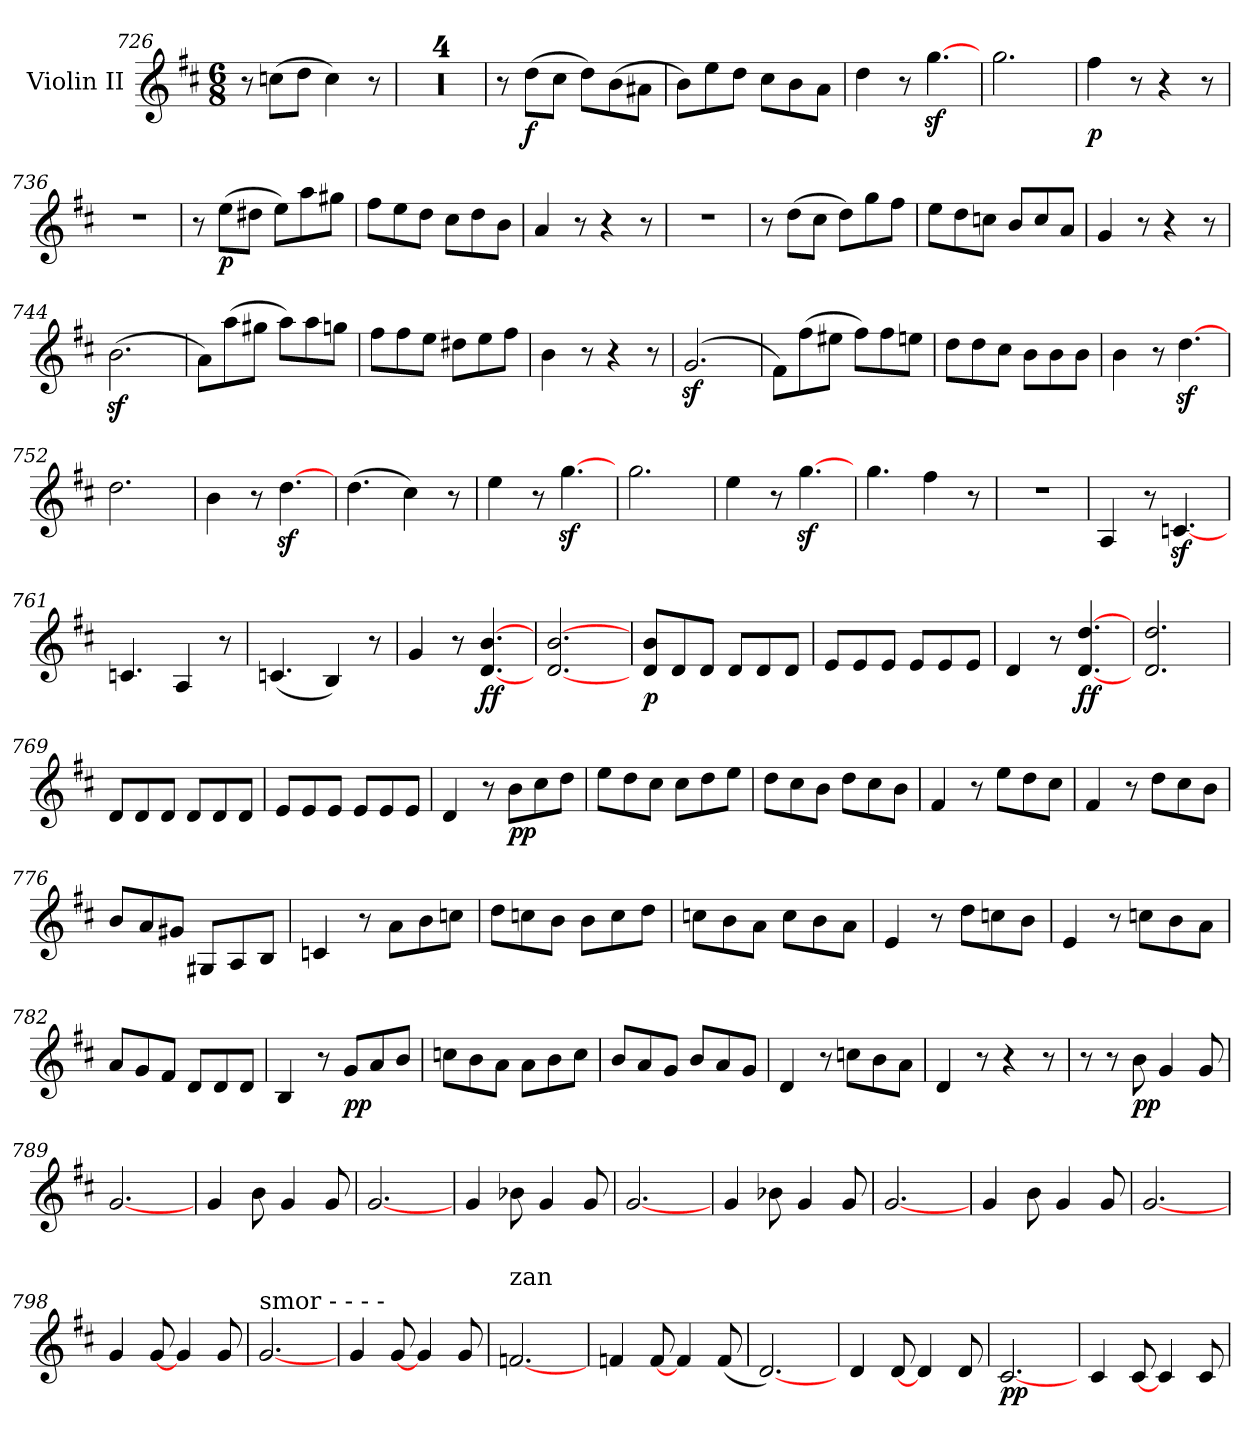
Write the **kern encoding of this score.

**kern	**dynam
*part1	*part1
*staff1	*staff1
*I"Violin II	*
*I'Vln	*
*clefG2	*
*k[f#c#]	*
*D:	*
*M6/8	*
=726	=726
8r	.
(8ccn\L	.
8dd\J	.
4cc)	.
8r	.
=727	=727
2.r	.
=728	=728
2.r	.
=729	=729
2.r	.
=730	=730
2.r	.
=731	=731
8r	.
(8dd\L	f
8cc#\J	.
8dd\L)	.
(8b\	.
8a#X\J	.
=732	=732
8b\L)	.
8ee\	.
8dd\J	.
8cc#\L	.
8b\	.
8a\J	.
=733	=733
4dd	.
8r	.
[4.ggz	.
=734	=734
2.gg	.
=735	=735
4ff#	p
8r	.
4r	.
8r	.
=736	=736
2.r	.
=737	=737
8r	.
(8ee\L	p
8dd#X\J	.
8ee\L)	.
8aa\	.
8gg#X\J	.
=738	=738
8ff#\L	.
8ee\	.
8dd\J	.
8cc#\L	.
8dd\	.
8b\J	.
=739	=739
4a	.
8r	.
4r	.
8r	.
=740	=740
2.r	.
=741	=741
8r	.
(8dd\L	.
8cc#\J	.
8dd\L)	.
8gg\	.
8ff#\J	.
=742	=742
8ee\L	.
8dd\	.
8ccn\J	.
8b/L	.
8cc/	.
8a/J	.
=743	=743
4g	.
8r	.
4r	.
8r	.
=744	=744
(2.bz	.
=745	=745
8a\L)	.
(8aa\	.
8gg#X\J	.
8aa\L)	.
8aa\	.
8ggn\J	.
=746	=746
8ff#\L	.
8ff#\	.
8ee\J	.
8dd#X\L	.
8ee\	.
8ff#\J	.
=747	=747
4b	.
8r	.
4r	.
8r	.
=748	=748
(2.gz	.
=749	=749
8f#\L)	.
(8ff#\	.
8ee#X\J	.
8ff#\L)	.
8ff#\	.
8een\J	.
=750	=750
8dd\L	.
8dd\	.
8cc#\J	.
8b\L	.
8b\	.
8b\J	.
=751	=751
4b	.
8r	.
[4.ddz	.
=752	=752
2.dd	.
=753	=753
4b	.
8r	.
[4.ddz	.
=754	=754
(4.dd	.
4cc#)	.
8r	.
=755	=755
4ee	.
8r	.
[4.ggz	.
=756	=756
2.gg	.
=757	=757
4ee	.
8r	.
[4.ggz	.
=758	=758
4.gg	.
4ff#	.
8r	.
=759	=759
2.r	.
=760	=760
4A	.
8r	.
[4.cnz	.
=761	=761
4.cn	.
4A	.
8r	.
=762	=762
(4.cn	.
4B)	.
8r	.
=763	=763
4g	.
8r	.
[4.d [4.b	ff
=764	=764
[2.d [2.b	.
=765	=765
8d/ 8b/L	p
8d/	.
8d/J	.
8d/L	.
8d/	.
8d/J	.
=766	=766
8e/L	.
8e/	.
8e/J	.
8e/L	.
8e/	.
8e/J	.
=767	=767
4d	.
8r	.
[4.d [4.dd	ff
=768	=768
2.d 2.dd	.
=769	=769
8d/L	.
8d/	.
8d/J	.
8d/L	.
8d/	.
8d/J	.
=770	=770
8e/L	.
8e/	.
8e/J	.
8e/L	.
8e/	.
8e/J	.
=771	=771
4d	.
8r	.
8b\L	pp
8cc#\	.
8dd\J	.
=772	=772
8ee\L	.
8dd\	.
8cc#\J	.
8cc#\L	.
8dd\	.
8ee\J	.
=773	=773
8dd\L	.
8cc#\	.
8b\J	.
8dd\L	.
8cc#\	.
8b\J	.
=774	=774
4f#	.
8r	.
8ee\L	.
8dd\	.
8cc#\J	.
=775	=775
4f#	.
8r	.
8dd\L	.
8cc#\	.
8b\J	.
=776	=776
8b/L	.
8a/	.
8g#X/J	.
8G#X/L	.
8A/	.
8B/J	.
=777	=777
4cn	.
8r	.
8a\L	.
8b\	.
8ccn\J	.
=778	=778
8dd\L	.
8ccn\	.
8b\J	.
8b\L	.
8cc\	.
8dd\J	.
=779	=779
8ccn\L	.
8b\	.
8a\J	.
8cc\L	.
8b\	.
8a\J	.
=780	=780
4e	.
8r	.
8dd\L	.
8ccn\	.
8b\J	.
=781	=781
4e	.
8r	.
8ccn\L	.
8b\	.
8a\J	.
=782	=782
8a/L	.
8g/	.
8f#/J	.
8d/L	.
8d/	.
8d/J	.
=783	=783
4B	.
8r	.
8g/L	pp
8a/	.
8b/J	.
=784	=784
8ccn\L	.
8b\	.
8a\J	.
8a\L	.
8b\	.
8cc\J	.
=785	=785
8b/L	.
8a/	.
8g/J	.
8b/L	.
8a/	.
8g/J	.
=786	=786
4d	.
8r	.
8ccn\L	.
8b\	.
8a\J	.
=787	=787
4d	.
8r	.
4r	.
8r	.
=788	=788
8r	.
8r	.
8b	pp
4g	.
8g	.
=789	=789
[2.g	.
=790	=790
4g	.
8b	.
4g	.
8g	.
=791	=791
[2.g	.
=792	=792
4g	.
8b-X	.
4g	.
8g	.
=793	=793
[2.g	.
=794	=794
4g	.
8b-X	.
4g	.
8g	.
=795	=795
[2.g	.
=796	=796
4g	.
8b	.
4g	.
8g	.
=797	=797
[2.g	.
=798	=798
4g	.
[8g	.
4g	.
8g	.
=799	=799
!LO:TX:a:t=smor    -         -       -           -	!
[2.g	.
=800	=800
4g	.
[8g	.
4g	.
8g	.
=801	=801
!LO:TX:a:t=zan	!
[2.fn	.
=802	=802
4fn	.
[8f	.
4f	.
(8f	.
=803	=803
[2.d)	.
=804	=804
4d	.
[8d	.
4d	.
8d	.
=805	=805
[2.c#	pp
=806	=806
4c#	.
[8c#	.
4c#	.
8c#	.
=	=
*-	*-
